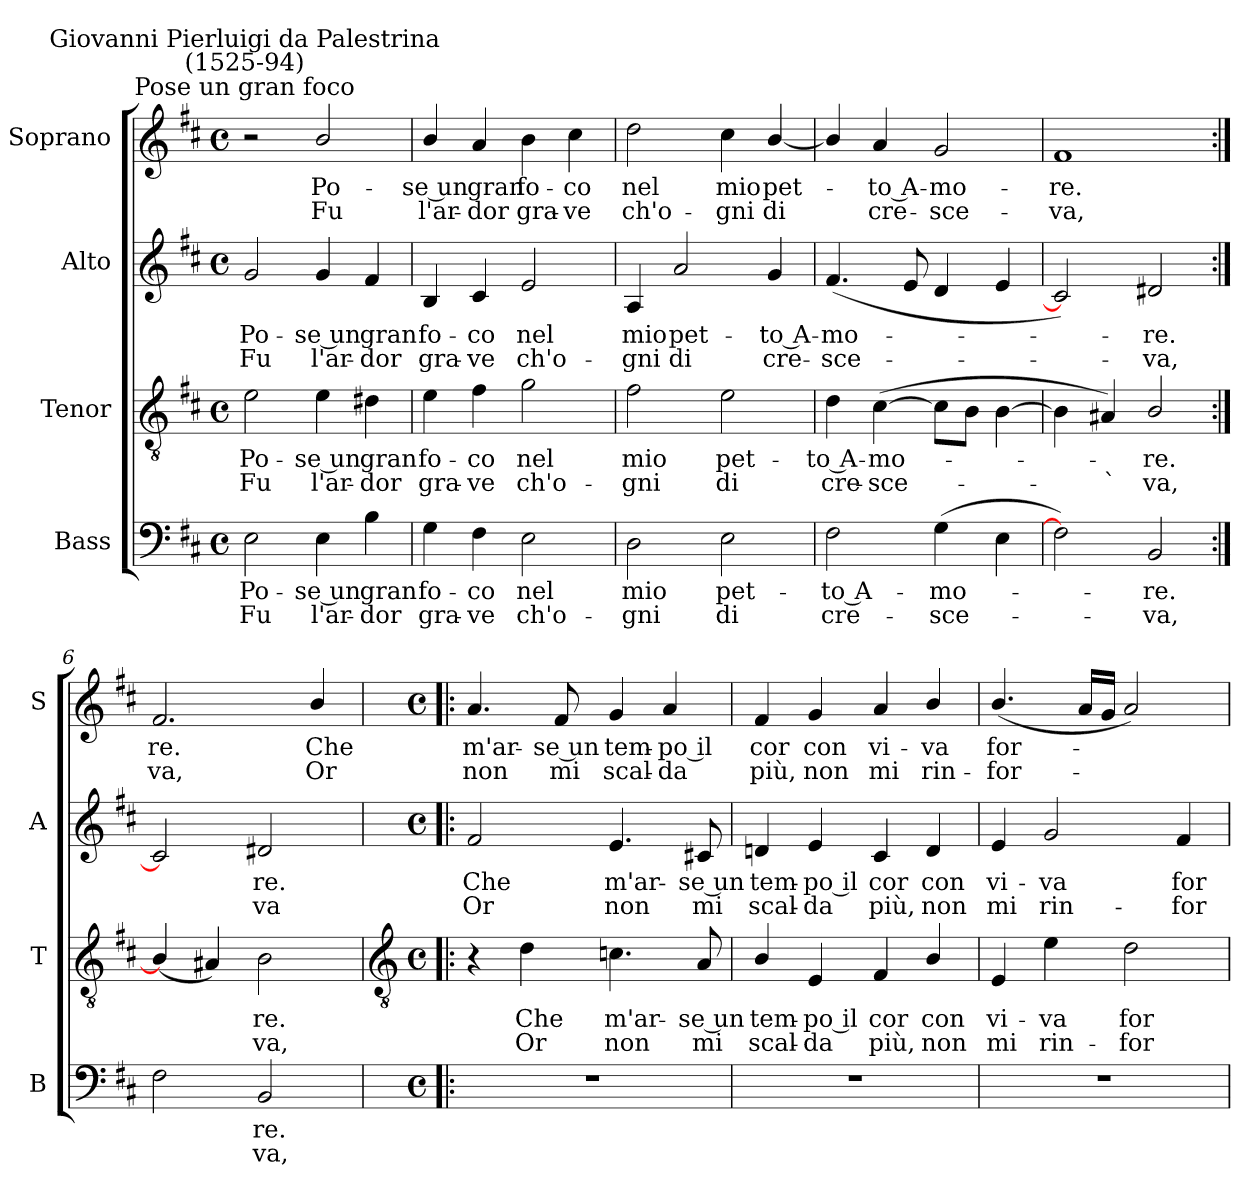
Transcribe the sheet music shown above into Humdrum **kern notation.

**kern	**text	**text	**kern	**text	**text	**kern	**text	**text	**kern	**text	**text
*part4	*part4	*part4	*part3	*part3	*part3	*part2	*part2	*part2	*part1	*part1	*part1
*staff4	*staff4	*staff4	*staff3	*staff3	*staff3	*staff2	*staff2	*staff2	*staff1	*staff1	*staff1
*I"Bass	*	*	*I"Tenor	*	*	*I"Alto	*	*	*I"Soprano	*	*
*I'B	*	*	*I'T	*	*	*I'A	*	*	*I'S	*	*
*clefF4	*	*	*clefGv2	*	*	*clefG2	*	*	*clefG2	*	*
*k[f#c#]	*	*	*k[f#c#]	*	*	*k[f#c#]	*	*	*k[f#c#]	*	*
*D:	*	*	*D:	*	*	*D:	*	*	*D:	*	*
*M4/4	*	*	*M4/4	*	*	*M4/4	*	*	*M4/4	*	*
*met(c)	*	*	*met(c)	*	*	*met(c)	*	*	*met(c)	*	*
=1	=1	=1	=1	=1	=1	=1	=1	=1	=1	=1	=1
!	!	!	!	!	!	!	!	!	!LO:TX:a:cj:t=Pose un gran foco	!	!
!	!	!	!	!	!	!	!	!	!LO:TX:a:cj:t=Giovanni Pierluigi da Palestrina\n(1525-94)	!	!
!	!LO:LY:b	!LO:LY:b	!	!LO:LY:b	!LO:LY:b	!	!LO:LY:b	!LO:LY:b	!	!	!
2E	Po-	-Fu	2e	Po-	-Fu	2g	Po-	-Fu	2r	.	.
!	!LO:LY:b	!LO:LY:b	!	!LO:LY:b	!LO:LY:b	!	!LO:LY:b	!LO:LY:b	!	!LO:LY:b	!LO:LY:b
4E	se un	l'ar-	4e	se un	l'ar-	4g	se un	l'ar-	2b/	Po-	-Fu
!	!LO:LY:b	!LO:LY:b	!	!LO:LY:b	!LO:LY:b	!	!LO:LY:b	!LO:LY:b	!	!	!
4B	-gran	dor	4d#X	-gran	dor	4f#	-gran	dor	.	.	.
=2	=2	=2	=2	=2	=2	=2	=2	=2	=2	=2	=2
!	!LO:LY:b	!LO:LY:b	!	!LO:LY:b	!LO:LY:b	!	!LO:LY:b	!LO:LY:b	!	!LO:LY:b	!LO:LY:b
4G	fo-	-gra-	4e	fo-	-gra-	4B	fo-	-gra-	4b/	se un	l'ar-
!	!LO:LY:b	!LO:LY:b	!	!LO:LY:b	!LO:LY:b	!	!LO:LY:b	!LO:LY:b	!	!LO:LY:b	!LO:LY:b
4F#	-co	ve	4f#	-co	ve	4c#	-co	ve	4a	-gran	dor
!	!LO:LY:b	!LO:LY:b	!	!LO:LY:b	!LO:LY:b	!	!LO:LY:b	!LO:LY:b	!	!LO:LY:b	!LO:LY:b
2E	nel	ch'o-	2g	nel	ch'o-	2e	nel	ch'o-	4b	fo-	-gra-
!	!	!	!	!	!	!	!	!	!	!LO:LY:b	!LO:LY:b
.	.	.	.	.	.	.	.	.	4cc#	-co	ve
=3	=3	=3	=3	=3	=3	=3	=3	=3	=3	=3	=3
!	!LO:LY:b	!LO:LY:b	!	!LO:LY:b	!LO:LY:b	!	!LO:LY:b	!LO:LY:b	!	!LO:LY:b	!LO:LY:b
2D	-mio	gni	2f#	-mio	gni	4A	-mio	gni	2dd	nel	ch'o-
!	!	!	!	!	!	!	!LO:LY:b	!LO:LY:b	!	!	!
.	.	.	.	.	.	2a	pet-	-di	.	.	.
!	!LO:LY:b	!LO:LY:b	!	!LO:LY:b	!LO:LY:b	!	!	!	!	!LO:LY:b	!LO:LY:b
2E	pet-	-di	2e	pet-	-di	.	.	.	4cc#	-mio	gni
!	!	!	!	!	!	!	!LO:LY:b	!LO:LY:b	!	!LO:LY:b	!LO:LY:b
.	.	.	.	.	.	4g	to A-	-cre-	[4b/	pet-	di
=4	=4	=4	=4	=4	=4	=4	=4	=4	=4	=4	=4
!	!LO:LY:b	!LO:LY:b	!	!LO:LY:b	!LO:LY:b	!	!LO:LY:b	!LO:LY:b	!	!	!
2F#	to A-	-cre-	4d	to A-	-cre-	(<4.f#	-mo-	sce-	4b/]	.	.
!	!	!	!	!LO:LY:b	!LO:LY:b	!	!	!	!	!LO:LY:b	!LO:LY:b
.	.	.	(>[4c#	-mo-	sce-	.	.	.	4a	to A-	-cre-
.	.	.	.	.	.	8e	.	.	.	.	.
!	!LO:LY:b	!LO:LY:b	!	!	!	!	!	!	!	!LO:LY:b	!LO:LY:b
(>4G	-mo-	sce-	8c#L]	.	.	4d	.	.	2g	-mo-	-sce-
.	.	.	8BJ	.	.	.	.	.	.	.	.
4E	.	.	[4B\	.	.	4e	.	.	.	.	.
=5	=5	=5	=5	=5	=5	=5	=5	=5	=5	=5	=5
!	!	!	!	!	!	!	!	!	!	!LO:LY:b	!LO:LY:b
2F#])	.	.	4B\]	.	.	2c#])	.	.	1f#	-re.	va,
!	!	!	!	!	!LO:LY:b	!	!	!	!	!	!
.	.	.	4A#X)	.	`	.	.	.	.	.	.
!	!LO:LY:b	!LO:LY:b	!	!LO:LY:b	!LO:LY:b	!	!LO:LY:b	!LO:LY:b	!	!	!
2BB	re.	va,	2B/	re.	va,	2d#X	re.	va,	.	.	.
=6:|!	=6:|!	=6:|!	=6:|!	=6:|!	=6:|!	=6:|!	=6:|!	=6:|!	=6:|!	=6:|!	=6:|!
!	!	!	!	!	!	!	!	!	!	!LO:LY:b	!LO:LY:b
2F#	.	.	(<4B/]	.	.	2c#]	.	.	2.f#	re.	va,
.	.	.	4A#X)	.	.	.	.	.	.	.	.
!	!LO:LY:b	!LO:LY:b	!	!LO:LY:b	!LO:LY:b	!	!LO:LY:b	!LO:LY:b	!	!	!
2BB	re.	va,	2B	re.	va,	2d#X	re.	va	.	.	.
!	!	!	!	!	!	!	!	!	!	!LO:LY:b	!LO:LY:b
.	.	.	.	.	.	.	.	.	4b/	Che	Or
!!LO:LB:g=z
=7!|:	=7!|:	=7!|:	=7!|:	=7!|:	=7!|:	=7!|:	=7!|:	=7!|:	=7!|:	=7!|:	=7!|:
*	*	*	*clefGv2	*	*	*	*	*	*	*	*
*M4/4	*	*	*M4/4	*	*	*M4/4	*	*	*M4/4	*	*
*met(c)	*	*	*met(c)	*	*	*met(c)	*	*	*met(c)	*	*
!	!	!	!	!	!	!	!LO:LY:b	!LO:LY:b	!	!LO:LY:b	!LO:LY:b
1r	.	.	4r	.	.	2f#	Che	Or	4.a	m'ar-	-non
!	!	!	!	!LO:LY:b	!LO:LY:b	!	!	!	!	!	!
.	.	.	4d	Che	Or	.	.	.	.	.	.
!	!	!	!	!	!	!	!	!	!	!LO:LY:b	!LO:LY:b
.	.	.	.	.	.	.	.	.	8f#	se un	mi
!	!	!	!	!LO:LY:b	!LO:LY:b	!	!LO:LY:b	!LO:LY:b	!	!LO:LY:b	!LO:LY:b
.	.	.	4.cn	m'ar-	-non	4.e	m'ar-	-non	4g	tem-	-scal-
!	!	!	!	!	!	!	!	!	!	!LO:LY:b	!LO:LY:b
.	.	.	.	.	.	.	.	.	4a	-po il	da
!	!	!	!	!LO:LY:b	!LO:LY:b	!	!LO:LY:b	!LO:LY:b	!	!	!
.	.	.	8A	se un	mi	8c#X	se un	mi	.	.	.
=8	=8	=8	=8	=8	=8	=8	=8	=8	=8	=8	=8
!	!	!	!	!LO:LY:b	!LO:LY:b	!	!LO:LY:b	!LO:LY:b	!	!LO:LY:b	!LO:LY:b
1r	.	.	4B/	tem-	-scal-	4dn	tem-	-scal-	4f#	cor	più,
!	!	!	!	!LO:LY:b	!LO:LY:b	!	!LO:LY:b	!LO:LY:b	!	!LO:LY:b	!LO:LY:b
.	.	.	4E	-po il	da	4e	-po il	da	4g	con	non
!	!	!	!	!LO:LY:b	!LO:LY:b	!	!LO:LY:b	!LO:LY:b	!	!LO:LY:b	!LO:LY:b
.	.	.	4F#	cor	più,	4c#	cor	più,	4a	vi-	-mi
!	!	!	!	!LO:LY:b	!LO:LY:b	!	!LO:LY:b	!LO:LY:b	!	!LO:LY:b	!LO:LY:b
.	.	.	4B/	con	non	4d	con	non	4b/	va	rin-
=9	=9	=9	=9	=9	=9	=9	=9	=9	=9	=9	=9
!	!	!	!	!LO:LY:b	!LO:LY:b	!	!LO:LY:b	!LO:LY:b	!	!LO:LY:b	!LO:LY:b
1r	.	.	4E	vi-	-mi	4e	vi-	-mi	(<4.b/	-for-	for-
!	!	!	!	!LO:LY:b	!LO:LY:b	!	!LO:LY:b	!LO:LY:b	!	!	!
.	.	.	4e	va	rin-	2g	va	rin-	.	.	.
.	.	.	.	.	.	.	.	.	16aLL	.	.
.	.	.	.	.	.	.	.	.	16gJJ	.	.
!	!	!	!	!LO:LY:b	!LO:LY:b	!	!	!	!	!	!
.	.	.	2d	-for-	-for-	.	.	.	2a)	.	.
!	!	!	!	!	!	!	!LO:LY:b	!LO:LY:b	!	!	!
.	.	.	.	.	.	4f#	-for-	-for-	.	.	.
=	=	=	=	=	=	=	=	=	=	=	=
*-	*-	*-	*-	*-	*-	*-	*-	*-	*-	*-	*-
